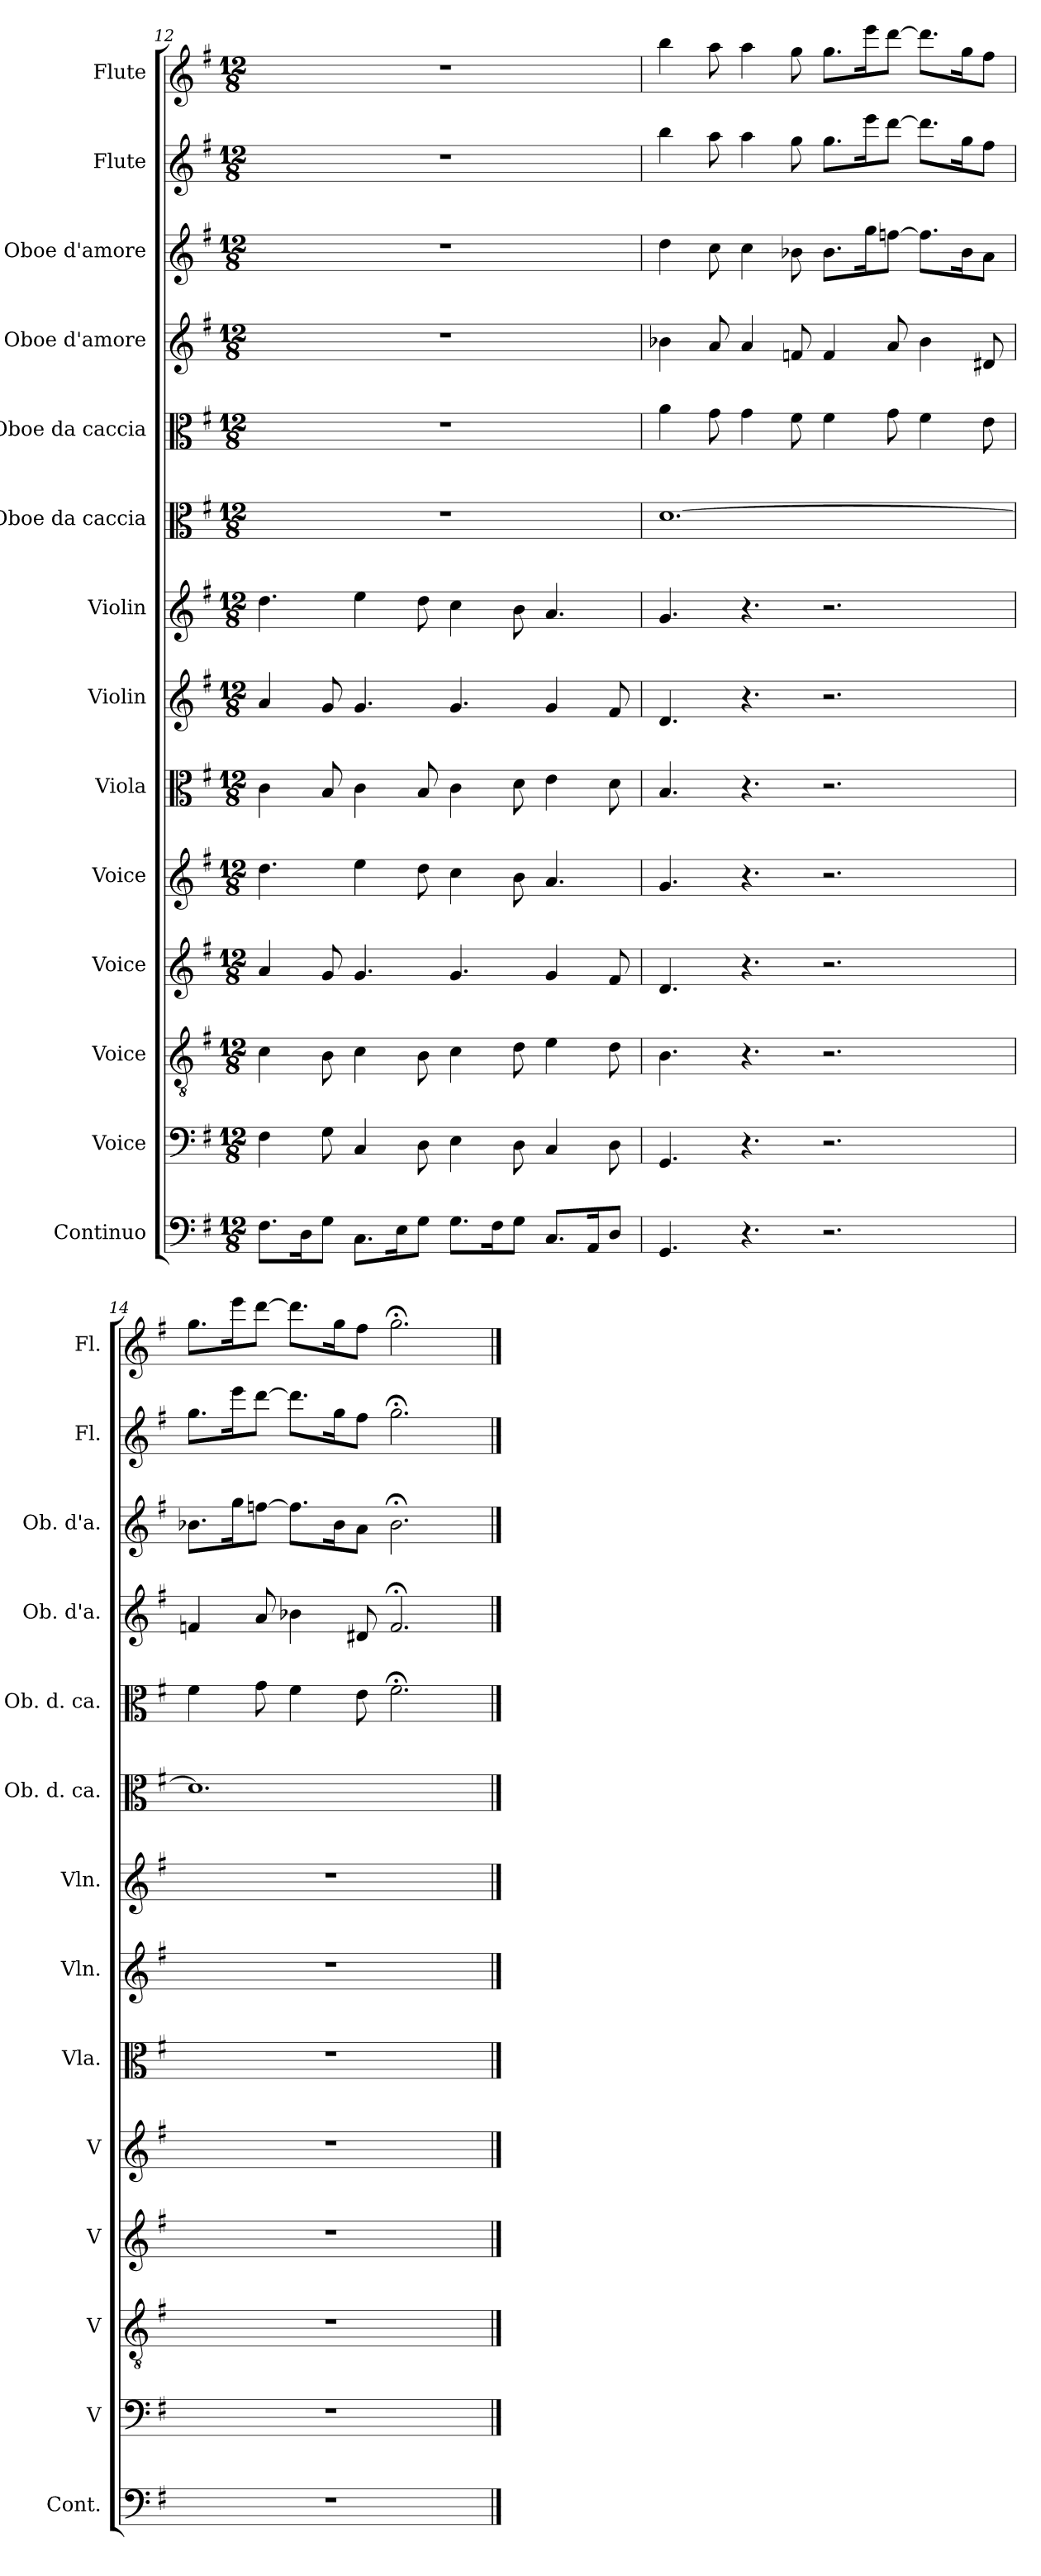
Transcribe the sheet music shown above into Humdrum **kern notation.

**kern	**kern	**kern	**kern	**kern	**kern	**kern	**kern	**kern	**kern	**kern	**kern	**kern	**kern
*part14	*part13	*part12	*part11	*part10	*part9	*part8	*part7	*part6	*part5	*part4	*part3	*part2	*part1
*staff14	*staff13	*staff12	*staff11	*staff10	*staff9	*staff8	*staff7	*staff6	*staff5	*staff4	*staff3	*staff2	*staff1
*I"Continuo	*I"Voice	*I"Voice	*I"Voice	*I"Voice	*I"Viola	*I"Violin	*I"Violin	*I"Oboe da caccia	*I"Oboe da caccia	*I"Oboe d'amore	*I"Oboe d'amore	*I"Flute	*I"Flute
*I'Cont.	*I'V	*I'V	*I'V	*I'V	*I'Vla.	*I'Vln.	*I'Vln.	*I'Ob. d. ca.	*I'Ob. d. ca.	*I'Ob. d'a.	*I'Ob. d'a.	*I'Fl.	*I'Fl.
*clefF4	*clefF4	*clefGv2	*clefG2	*clefG2	*clefC3	*clefG2	*clefG2	*clefC3	*clefC3	*clefG2	*clefG2	*clefG2	*clefG2
*ITrd7c12	*	*	*	*	*	*	*	*ITrd4c7	*ITrd4c7	*ITrd2c3	*ITrd2c3	*	*
*k[f#]	*k[f#]	*k[f#]	*k[f#]	*k[f#]	*k[f#]	*k[f#]	*k[f#]	*k[]	*k[]	*k[f#c#g#d#]	*k[f#c#g#d#]	*k[f#]	*k[f#]
*M12/8	*M12/8	*M12/8	*M12/8	*M12/8	*M12/8	*M12/8	*M12/8	*M12/8	*M12/8	*M12/8	*M12/8	*M12/8	*M12/8
=12	=12	=12	=12	=12	=12	=12	=12	=12	=12	=12	=12	=12	=12
8.FF#\L	4F#\	4c\	4a/	4.dd\	4c\	4a/	4.dd\	1.r	1.r	1.r	1.r	1.r	1.r
16DD\K	.	.	.	.	.	.	.	.	.	.	.	.	.
8GG\J	8G\	8B\	8g/	.	8B/	8g/	.	.	.	.	.	.	.
8.CC\L	4C/	4c\	4.g/	4ee\	4c\	4.g/	4ee\	.	.	.	.	.	.
16EE\K	.	.	.	.	.	.	.	.	.	.	.	.	.
8GG\J	8D\	8B\	.	8dd\	8B/	.	8dd\	.	.	.	.	.	.
8.GG\L	4E\	4c\	4.g/	4cc\	4c\	4.g/	4cc\	.	.	.	.	.	.
16FF#\K	.	.	.	.	.	.	.	.	.	.	.	.	.
8GG\J	8D\	8d\	.	8b\	8d\	.	8b\	.	.	.	.	.	.
8.CC/L	4C/	4e\	4g/	4.a/	4e\	4g/	4.a/	.	.	.	.	.	.
16AAA/K	.	.	.	.	.	.	.	.	.	.	.	.	.
8DD/J	8D\	8d\	8f#/	.	8d\	8f#/	.	.	.	.	.	.	.
!!LO:PB:g=z
=13	=13	=13	=13	=13	=13	=13	=13	=13	=13	=13	=13	=13	=13
4.GGG/	4.GG/	4.B\	4.d/	4.g/	4.B/	4.d/	4.g/	[1.G	4d\	4gn\	4b\	4bb\	4bb\
.	.	.	.	.	.	.	.	.	8c\	8f#/	8a\	8aa\	8aa\
4.r	4.r	4.r	4.r	4.r	4.r	4.r	4.r	.	4c\	4f#/	4a\	4aa\	4aa\
.	.	.	.	.	.	.	.	.	8B\	8dn/	8gn\	8gg\	8gg\
2.r	2.r	2.r	2.r	2.r	2.r	2.r	2.r	.	4B\	4d/	8.g\L	8.gg\L	8.gg\L
.	.	.	.	.	.	.	.	.	.	.	16ee\K	16eee\K	16eee\K
.	.	.	.	.	.	.	.	.	8c\	8f#/	[8ddn\J	[8ddd\J	[8ddd\J
.	.	.	.	.	.	.	.	.	4B\	4g\	8.dd\L]	8.ddd\L]	8.ddd\L]
.	.	.	.	.	.	.	.	.	.	.	16g\K	16gg\K	16gg\K
.	.	.	.	.	.	.	.	.	8A\	8B#X/	8f#\J	8ff#\J	8ff#\J
=14	=14	=14	=14	=14	=14	=14	=14	=14	=14	=14	=14	=14	=14
1.r	1.r	1.r	1.r	1.r	1.r	1.r	1.r	1.G]	4B\	4dn/	8.gn\L	8.gg\L	8.gg\L
.	.	.	.	.	.	.	.	.	.	.	16ee\K	16eee\K	16eee\K
.	.	.	.	.	.	.	.	.	8c\	8f#/	[8ddn\J	[8ddd\J	[8ddd\J
.	.	.	.	.	.	.	.	.	4B\	4gn\	8.dd\L]	8.ddd\L]	8.ddd\L]
.	.	.	.	.	.	.	.	.	.	.	16g\K	16gg\K	16gg\K
.	.	.	.	.	.	.	.	.	8A\	8B#X/	8f#\J	8ff#\J	8ff#\J
.	.	.	.	.	.	.	.	.	2.B;<\	2.d;</	2.g;<\	2.gg;<\	2.gg;<\
==	==	==	==	==	==	==	==	==	==	==	==	==	==
*-	*-	*-	*-	*-	*-	*-	*-	*-	*-	*-	*-	*-	*-
